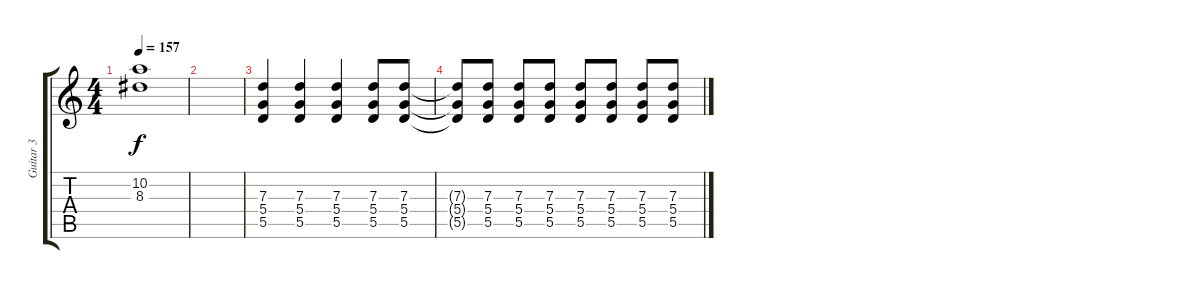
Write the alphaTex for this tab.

\track ("Guitar 3" "Guitar 3") {instrument acousticguitarsteel}
\staff {score tabs}
\tuning (E4 B3 G3 D3 A2 E2) {hide}
\ts (4 4)
\tempo 157
\clef g2
\ks c
(10.2{t} 8.3{t}).1{dy f} |
|
(7.3 5.4 5.5).4{volume 10 instrument electricguitarclean} (7.3 5.4 5.5).4 (7.3 5.4 5.5).4 (7.3 5.4 5.5).8 (7.3 5.4 5.5).8 |
(7.3{t} 5.4{t} 5.5{t}).8 (7.3 5.4 5.5).8 (7.3 5.4 5.5).8 (7.3 5.4 5.5).8 (7.3 5.4 5.5).8 (7.3 5.4 5.5).8 (7.3 5.4 5.5).8 (7.3 5.4 5.5).8
